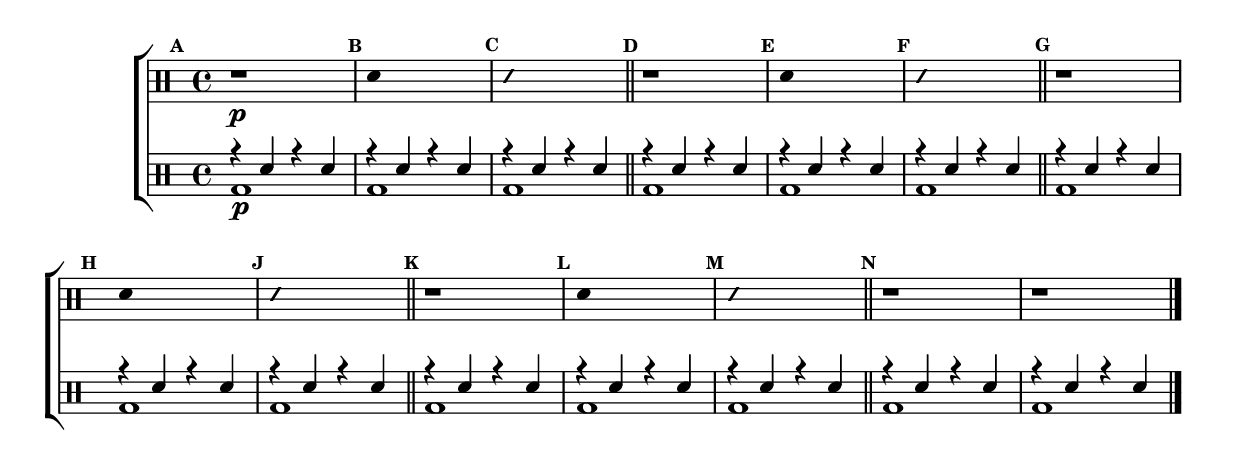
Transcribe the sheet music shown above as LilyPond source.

%-*- coding: utf-8 -*-

\version "2.10.00"

%\header {title = "escala modais sobre la bemol - parte 3"}

\new ChoirStaff <<

\drummode <<

\drums {
\override Staff.TimeSignature #'style = #'()
\time 4/4 

\override Score.BarNumber #'transparent = ##t
\override Score.RehearsalMark #'font-size = #-2
\set Score.markFormatter = #format-mark-numbers

\context DrumVoice = "1" { }
\context DrumVoice = "2" { }

{ 
%1
\mark \default
r1\p
\mark \default
\override Stem #'transparent = ##t
sn4 s2.
\mark \default
\override NoteHead #'style = #'slash
\override NoteHead #'font-size = #-4
sn4 s2.
\revert NoteHead #'style 
\revert NoteHead #'font-size
\bar "||"


%2
\mark \default
r1
\mark \default
\override Stem #'transparent = ##t
sn4 s2.
\mark \default
\override NoteHead #'style = #'slash
\override NoteHead #'font-size = #-4
sn4 s2.
\revert NoteHead #'style 
\revert NoteHead #'font-size
\bar "||"


%3
\mark \default
r1
\mark \default
\override Stem #'transparent = ##t
sn4 s2.
\mark \default
\override NoteHead #'style = #'slash
\override NoteHead #'font-size = #-4
sn4 s2.
\revert NoteHead #'style 
\revert NoteHead #'font-size
\bar "||"


%4
\mark \default
r1
\mark \default
\override Stem #'transparent = ##t
sn4 s2.
\mark \default
\override NoteHead #'style = #'slash
\override NoteHead #'font-size = #-4
sn4 s2.
\revert NoteHead #'style 
\revert NoteHead #'font-size
\bar "||"

\mark \default
r1 r1

\bar "|."


}

}


\drums {

\override Staff.TimeSignature #'style = #'()
\time 4/4 

\override Score.BarNumber #'transparent = ##t
\override Score.RehearsalMark #'font-size = #-2
\set Score.markFormatter = #format-mark-numbers

\context DrumVoice = "1" { }
\context DrumVoice = "2" { }

<<

{
r4 sn4 r4 sn4
r4 sn4 r4 sn4
r4 sn4 r4 sn4
r4 sn4 r4 sn4
r4 sn4 r4 sn4

r4 sn4 r4 sn4
r4 sn4 r4 sn4
r4 sn4 r4 sn4
r4 sn4 r4 sn4
r4 sn4 r4 sn4

r4 sn4 r4 sn4
r4 sn4 r4 sn4
r4 sn4 r4 sn4
r4 sn4 r4 sn4
}

\\

{

bd1\p bd1 bd1 bd1 bd1 
bd1 bd1 bd1 bd1 bd1
bd1 bd1 bd1 bd1 

}

>>

}

>>

>>